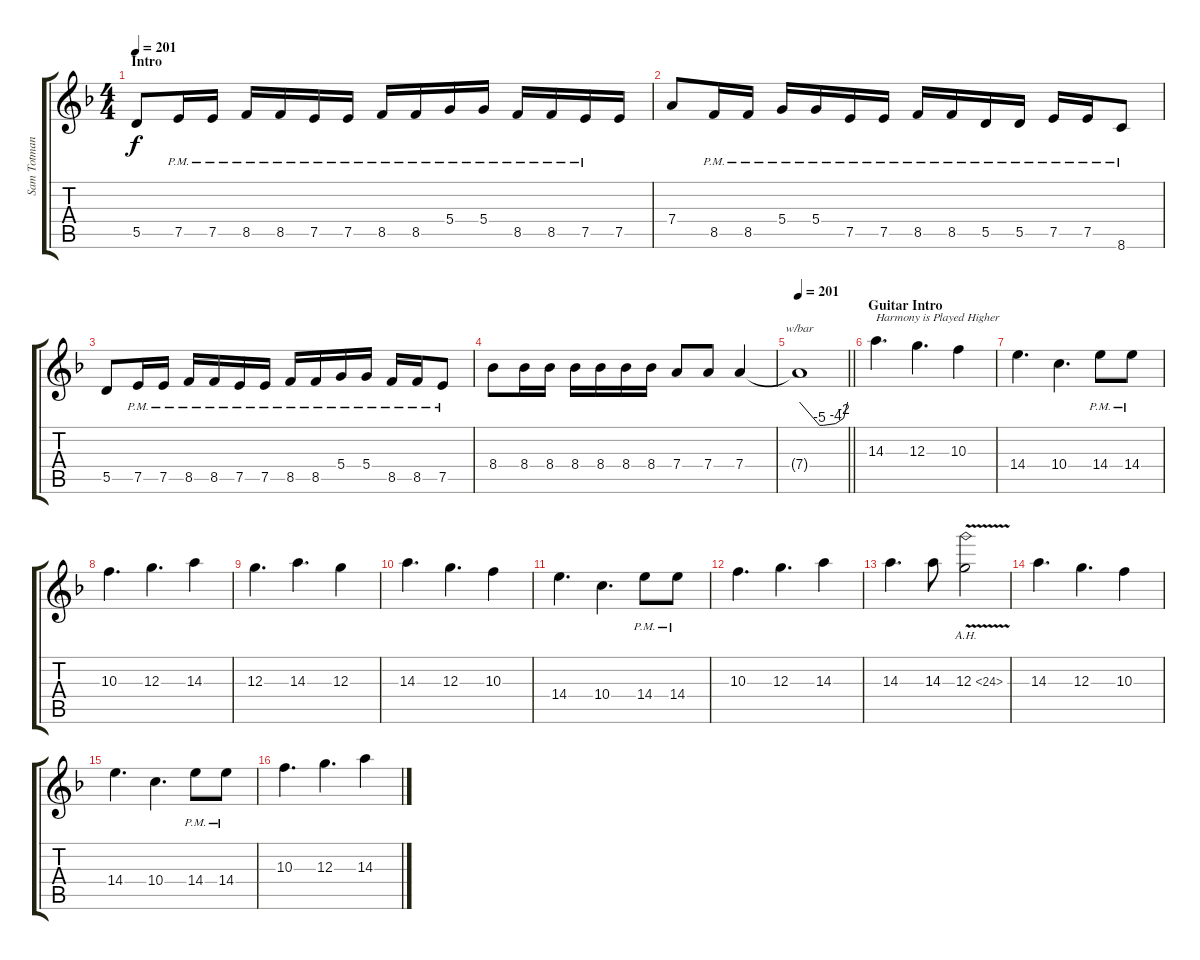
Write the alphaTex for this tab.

\track ("Sam Totman" "Sam Totman") {instrument overdrivenguitar}
\staff {score tabs}
\tuning (E4 B3 G3 D3 A2 E2) {hide}
\ts (4 4)
\section ("" "Intro")
\tempo 201
\tempo 129
\tempo 201
\clef g2
\ks dminor
5.5.8{dy f volume 16 instrument overdrivenguitar} 7.5{pm}.16 7.5{pm}.16 8.5{pm}.16 8.5{pm}.16 7.5{pm}.16 7.5{pm}.16 8.5{pm}.16 8.5{pm}.16 5.4{pm}.16 5.4{pm}.16 8.5{pm}.16 8.5{pm}.16 7.5{pm}.16 7.5.16 |
7.4.8 8.5{pm}.16 8.5{pm}.16 5.4{pm}.16 5.4{pm}.16 7.5{pm}.16 7.5{pm}.16 8.5{pm}.16 8.5{pm}.16 5.5{pm}.16 5.5{pm}.16 7.5{pm}.16 7.5{pm}.16 8.6{pm}.8 |
5.5.8 7.5{pm}.16 7.5{pm}.16 8.5{pm}.16 8.5{pm}.16 7.5{pm}.16 7.5{pm}.16 8.5{pm}.16 8.5{pm}.16 5.4{pm}.16 5.4{pm}.16 8.5{pm}.16 8.5{pm}.16 7.5{pm}.8 |
8.4.8 8.4.16 8.4.16 8.4.16 8.4.16 8.4.16 8.4.16 7.4.8 7.4.8 7.4.4 |
\tempo 201
\barLineRight lightlight
7.4{t}.1{tbe (custom default 0 0 25 -20 30 -20 45 -16 55 -8 60 0)} |
\section ("" "Guitar Intro")
14.3.4{d txt "Harmony is Played Higher" volume 11} 12.3.4{d} 10.3.4 |
14.4.4{d} 10.4.4{d} 14.4{pm}.8 14.4{pm}.8 |
10.3.4{d} 12.3.4{d} 14.3.4 |
12.3.4{d} 14.3.4{d} 12.3.4 |
14.3.4{d} 12.3.4{d} 10.3.4 |
14.4.4{d} 10.4.4{d} 14.4{pm}.8 14.4{pm}.8 |
10.3.4{d} 12.3.4{d} 14.3.4 |
14.3.4{d} 14.3.8 12.3{ah 12 v}.2 |
14.3.4{d} 12.3.4{d} 10.3.4 |
14.4.4{d} 10.4.4{d} 14.4{pm}.8 14.4{pm}.8 |
10.3.4{d} 12.3.4{d} 14.3.4
